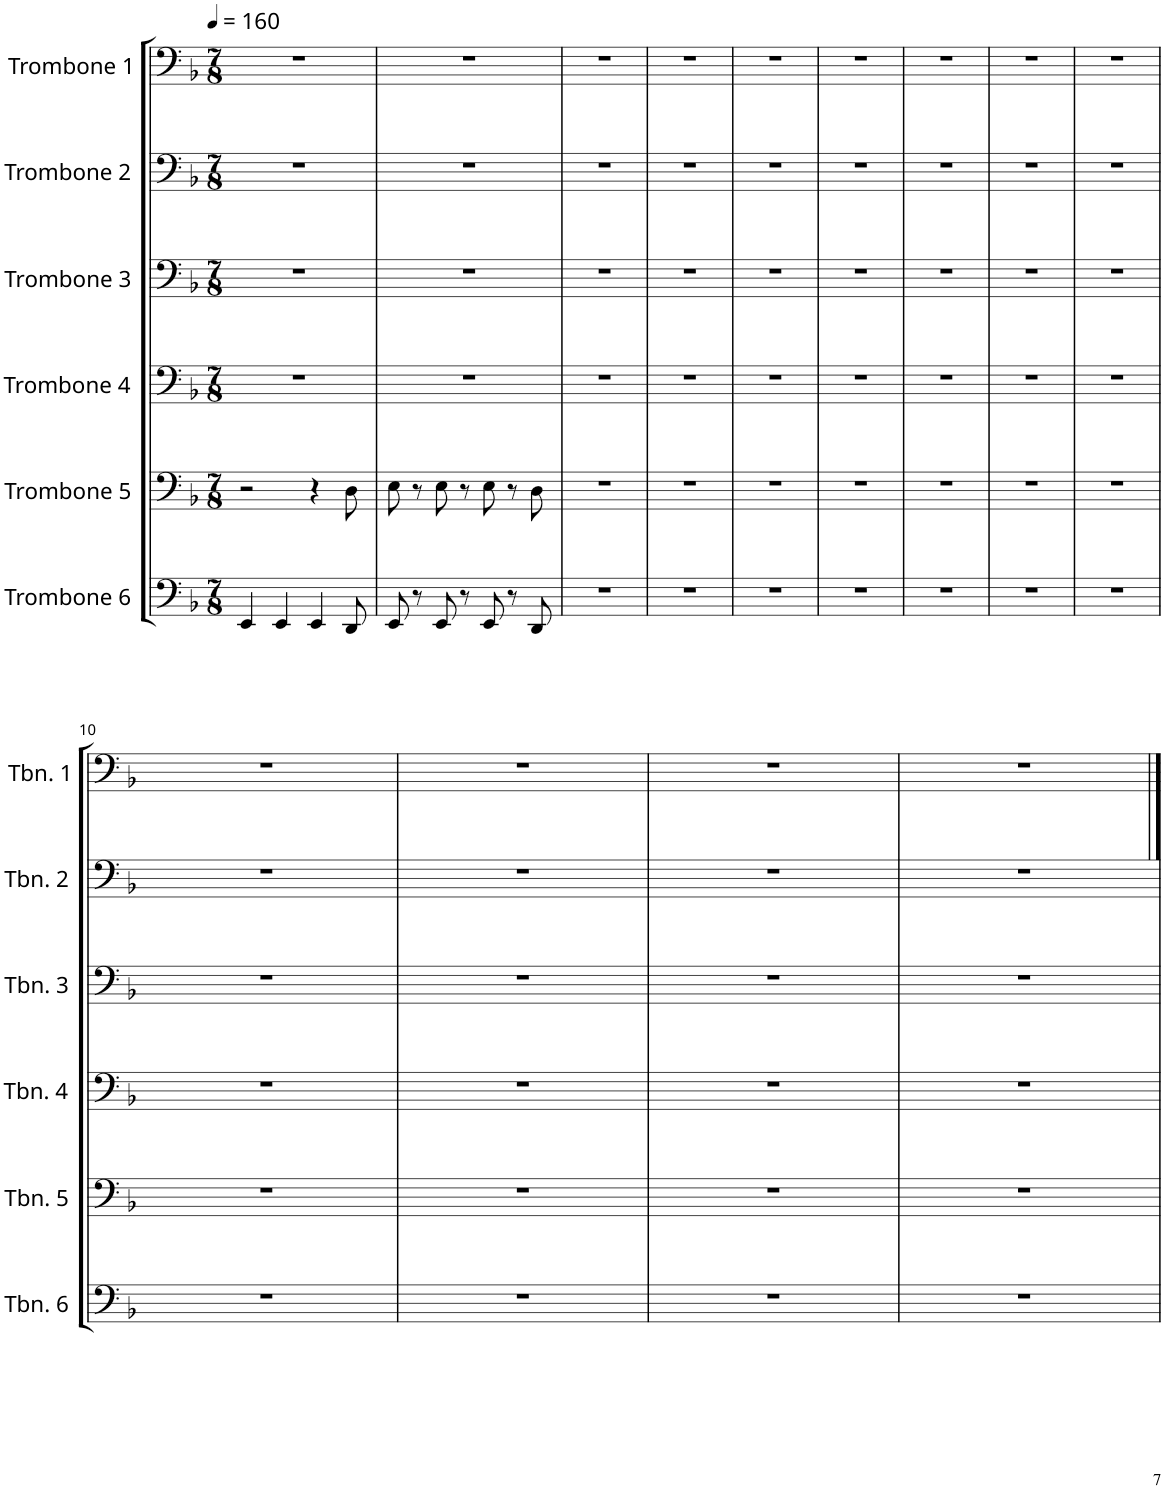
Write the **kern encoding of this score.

**kern	**kern	**kern	**kern	**kern	**kern
*part6	*part5	*part4	*part3	*part2	*part1
*staff6	*staff5	*staff4	*staff3	*staff2	*staff1
*I"Trombone 6	*I"Trombone 5	*I"Trombone 4	*I"Trombone 3	*I"Trombone 2	*I"Trombone 1
*I'Tbn. 6	*I'Tbn. 5	*I'Tbn. 4	*I'Tbn. 3	*I'Tbn. 2	*I'Tbn. 1
!!LO:PB:g=z
*clefF4	*clefF4	*clefF4	*clefF4	*clefF4	*clefF4
*k[b-]	*k[b-]	*k[b-]	*k[b-]	*k[b-]	*k[b-]
*M7/8	*M7/8	*M7/8	*M7/8	*M7/8	*M7/8
*MM160	*MM160	*MM160	*MM160	*MM160	*MM160
=1	=1	=1	=1	=1	=1
4EE/	2r	2..r	2..r	2..r	2..r
4EE/	.	.	.	.	.
4EE/	4r	.	.	.	.
8DD/	8D\	.	.	.	.
=2	=2	=2	=2	=2	=2
8EE/	8E\	2..r	2..r	2..r	2..r
8r	8r	.	.	.	.
8EE/	8E\	.	.	.	.
8r	8r	.	.	.	.
8EE/	8E\	.	.	.	.
8r	8r	.	.	.	.
8DD/	8D\	.	.	.	.
=3	=3	=3	=3	=3	=3
2..r	2..r	2..r	2..r	2..r	2..r
=4	=4	=4	=4	=4	=4
2..r	2..r	2..r	2..r	2..r	2..r
=5	=5	=5	=5	=5	=5
2..r	2..r	2..r	2..r	2..r	2..r
=6	=6	=6	=6	=6	=6
2..r	2..r	2..r	2..r	2..r	2..r
=7	=7	=7	=7	=7	=7
2..r	2..r	2..r	2..r	2..r	2..r
=8	=8	=8	=8	=8	=8
2..r	2..r	2..r	2..r	2..r	2..r
=9	=9	=9	=9	=9	=9
2..r	2..r	2..r	2..r	2..r	2..r
!!LO:LB:g=z
=10	=10	=10	=10	=10	=10
2..r	2..r	2..r	2..r	2..r	2..r
=11	=11	=11	=11	=11	=11
2..r	2..r	2..r	2..r	2..r	2..r
=12	=12	=12	=12	=12	=12
2..r	2..r	2..r	2..r	2..r	2..r
=13	=13	=13	=13	=13	=13
2..r	2..r	2..r	2..r	2..r	2..r
==	==	==	==	==	==
*-	*-	*-	*-	*-	*-
